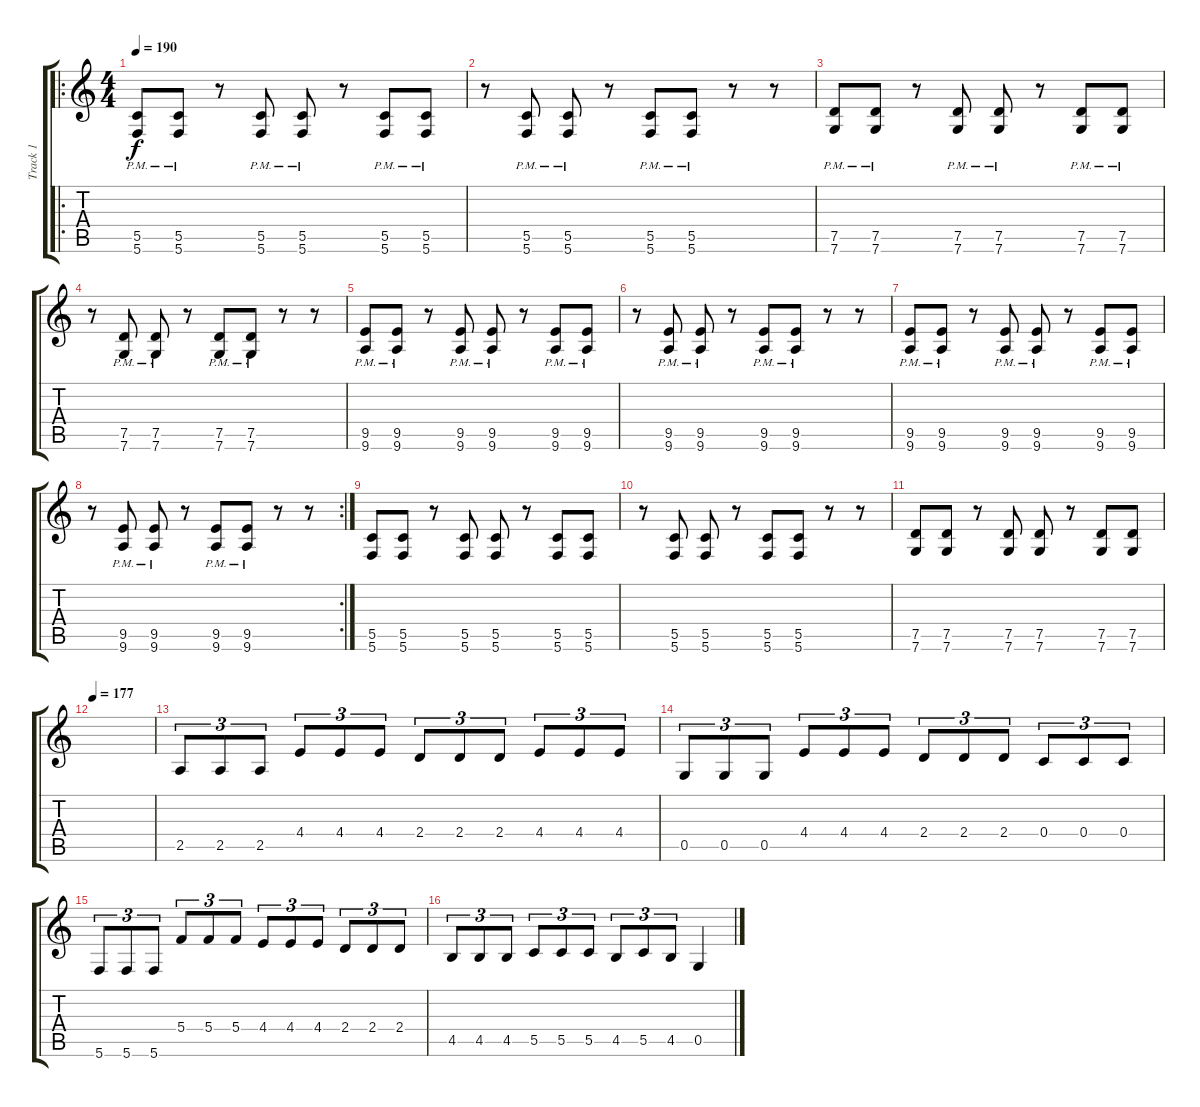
\track ("Track 1" "Track 1") {instrument distortionguitar}
\staff {score tabs}
\tuning (D4 A3 F3 C3 G2 C2) {hide}
\ro
\ts (4 4)
\tempo 190
\clef g2
\ks c
(5.5{pm} 5.6{pm}).8{dy f} (5.5{pm} 5.6{pm}).8 r.8 (5.5{pm} 5.6{pm}).8 (5.5{pm} 5.6{pm}).8 r.8 (5.5{pm} 5.6{pm}).8 (5.5{pm} 5.6{pm}).8 |
r.8 (5.5{pm} 5.6{pm}).8 (5.5{pm} 5.6{pm}).8 r.8 (5.5{pm} 5.6{pm}).8 (5.5{pm} 5.6{pm}).8 r.8 r.8 |
(7.5{pm} 7.6{pm}).8 (7.5{pm} 7.6{pm}).8 r.8 (7.5{pm} 7.6{pm}).8 (7.5{pm} 7.6{pm}).8 r.8 (7.5{pm} 7.6{pm}).8 (7.5{pm} 7.6{pm}).8 |
r.8 (7.5{pm} 7.6{pm}).8 (7.5{pm} 7.6{pm}).8 r.8 (7.5{pm} 7.6{pm}).8 (7.5{pm} 7.6{pm}).8 r.8 r.8 |
(9.5{pm} 9.6{pm}).8 (9.5{pm} 9.6{pm}).8 r.8 (9.5{pm} 9.6{pm}).8 (9.5{pm} 9.6{pm}).8 r.8 (9.5{pm} 9.6{pm}).8 (9.5{pm} 9.6{pm}).8 |
r.8 (9.5{pm} 9.6{pm}).8 (9.5{pm} 9.6{pm}).8 r.8 (9.5{pm} 9.6{pm}).8 (9.5{pm} 9.6{pm}).8 r.8 r.8 |
(9.5{pm} 9.6{pm}).8 (9.5{pm} 9.6{pm}).8 r.8 (9.5{pm} 9.6{pm}).8 (9.5{pm} 9.6{pm}).8 r.8 (9.5{pm} 9.6{pm}).8 (9.5{pm} 9.6{pm}).8 |
\rc 2
r.8 (9.5{pm} 9.6{pm}).8 (9.5{pm} 9.6{pm}).8 r.8 (9.5{pm} 9.6{pm}).8 (9.5{pm} 9.6{pm}).8 r.8 r.8 |
(5.5 5.6).8 (5.5 5.6).8 r.8 (5.5 5.6).8 (5.5 5.6).8 r.8 (5.5 5.6).8 (5.5 5.6).8 |
r.8 (5.5 5.6).8 (5.5 5.6).8 r.8 (5.5 5.6).8 (5.5 5.6).8 r.8 r.8 |
(7.5 7.6).8 (7.5 7.6).8 r.8 (7.5 7.6).8 (7.5 7.6).8 r.8 (7.5 7.6).8 (7.5 7.6).8 |
\tempo 177
|
2.5.8{tu (3 2)} 2.5.8{tu (3 2)} 2.5.8{tu (3 2)} 4.4.8{tu (3 2)} 4.4.8{tu (3 2)} 4.4.8{tu (3 2)} 2.4.8{tu (3 2)} 2.4.8{tu (3 2)} 2.4.8{tu (3 2)} 4.4.8{tu (3 2)} 4.4.8{tu (3 2)} 4.4.8{tu (3 2)} |
0.5.8{tu (3 2)} 0.5.8{tu (3 2)} 0.5.8{tu (3 2)} 4.4.8{tu (3 2)} 4.4.8{tu (3 2)} 4.4.8{tu (3 2)} 2.4.8{tu (3 2)} 2.4.8{tu (3 2)} 2.4.8{tu (3 2)} 0.4.8{tu (3 2)} 0.4.8{tu (3 2)} 0.4.8{tu (3 2)} |
5.6.8{tu (3 2)} 5.6.8{tu (3 2)} 5.6.8{tu (3 2)} 5.4.8{tu (3 2)} 5.4.8{tu (3 2)} 5.4.8{tu (3 2)} 4.4.8{tu (3 2)} 4.4.8{tu (3 2)} 4.4.8{tu (3 2)} 2.4.8{tu (3 2)} 2.4.8{tu (3 2)} 2.4.8{tu (3 2)} |
4.5.8{tu (3 2)} 4.5.8{tu (3 2)} 4.5.8{tu (3 2)} 5.5.8{tu (3 2)} 5.5.8{tu (3 2)} 5.5.8{tu (3 2)} 4.5.8{tu (3 2)} 5.5.8{tu (3 2)} 4.5.8{tu (3 2)} 0.5.4
